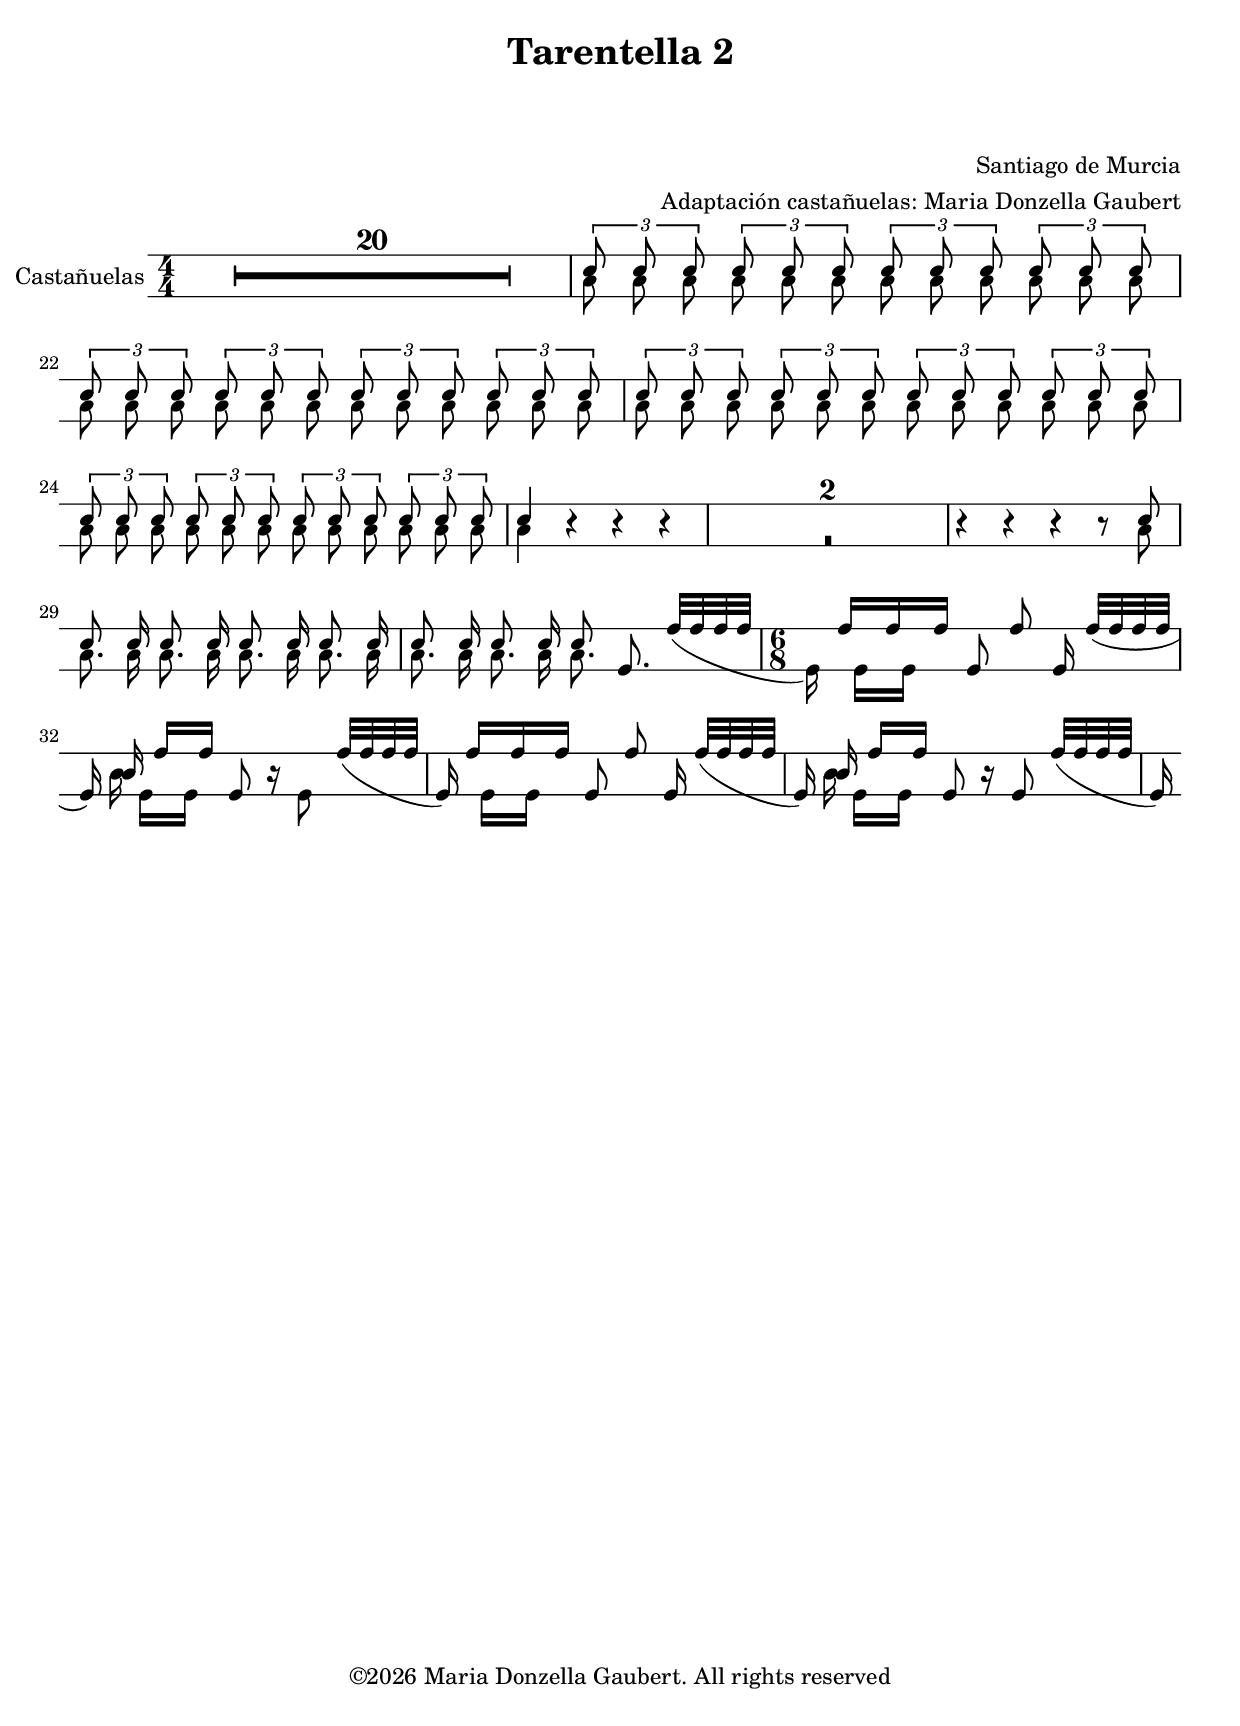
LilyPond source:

\version "2.24.4"
\language "english"
%%%%%%%%%%%%%%%%%%%%%%%%%
% Définition de fonctions
%%%%%%%%%%%%%%%%%%%%%%%%%

%transparence du point de prolongation de durée
ndot= { \override Dots.transparent = ##t }
rdot= { \revert Dots.transparent }

%%%%%%%%%%%%%%%%%%%%%%%%%%%%%%%%%%%%%%%%%%%%%
% Personnalisation de la portée de percussion
%%%%%%%%%%%%%%%%%%%%%%%%%%%%%%%%%%%%%%%%%%%%%

% Placement sur les lignes de portée des drums qu'on va utiliser pour les sons castagnettes
#(define mydrums '(
                    (hiwoodblock default #f  4)
                    (snare default #f  2)
                    (hightom default #f  1)
                    (claves default #f  0)
                    (lowtom default #f  -1)
                    (handclap default #f -2)
                    (lowoodblock default #f -4)
                    (hihat cross #f -6)
                    ))

%%%%%%%%%%%%%%%%%%%%%%%%%%%%%%%%%%%%%%%%%%%%%%%%%%%%%%%%%%%%%%%%%%%%%%
% Transformation des noms de code drums en noms de code castagnettes :
% pi ta tin (clap et toum arbitraires à garder pour d'autres sons) etc ...)
drumPitchNames = #`(
                     (pi  . hiwoodblock )
                     (ta  . lowoodblock )
                     (tin . claves)
                     (pimh . hightom)
                     (piml . lowtom)
                     (toum . snare)
                     (clap . handclap)
                     (pied . hihat)
                     )
%%%%%%%%%%%%%%%%%%%%%%%%%%%%%%%%%%%%%%%%%%%%%%%%%%%%%%%%%%%%
% Définition d'une portée de castagnettes à 2 lignes
% situéees à -4 espaces et +4   espaces de la ligne centrale
%%%%%%%%%%%%%%%%%%%%%%%%%%%%%%%%%%%%%%%%%%%%%%%%%%%%%%%%%%%%
castanetstaffTwolines = {
  \override Staff.LedgerLineSpanner.stencil = ##f
  \override Staff.StaffSymbol.line-positions = #'(-4  4)
}

%%%%%%%%%%%%%%%%%%%%%%%%%%%%%%%%%%%%%%%%%%%%%%%%%%%%%%%%%%
% Définition des fonctions musicales PI, TA, TIN, PIM e.tc
%%%%%%%%%%%%%%%%%%%%%%%%%%%%%%%%%%%%%%%%%%%%%%%%%%%%%%%%%%

PI = #(define-music-function (dur) (ly:duration?)
        #{
          \drummode {\stemUp { pi $dur }}
        #})

TA = #(define-music-function (dur) (ly:duration?)
        #{
          \drummode {\stemUp { ta $dur }}
        #})

TIN = #(define-music-function (dur) (ly:duration?)
         #{
           <<
             % note sonore
             \new DrumVoice {
               \voiceOne
               \drummode {\override NoteColumn.force-hshift = 0.9 { tin $dur }}
             }
             % note graphique muette
             \new DrumVoice {
               \voiceTwo
               \drummode { tin $dur }
             }
           >>
         #})

PIM = #(define-music-function (dur) (ly:duration?)
         #{
           <<
             % note sonore
             \new DrumVoice {
               \voiceOne
               \drummode {\ndot pimh $dur \rdot}
             }

             % note graphique muette
             \new DrumVoice {
               \voiceTwo
               \drummode { piml $dur }
             }
           >>
         #})

trioPIM = #(define-music-function (dur) (ly:duration?)
             #{
               <<
                 % note sonore
                 \new DrumVoice {
                   \voiceOne
                   \tuplet 3/2 \drummode {\ndot pimh $dur pimh\noBeam pimh \rdot}
                 }

                 % note graphique muette
                 \new DrumVoice {
                   \voiceTwo
                   \once \override TupletNumber.transparent = ##t \once \override TupletBracket.transparent = ##t \tuplet 3/2 \drummode  { piml $dur piml\noBeam piml }
                 }
               >>
             #})

CHIM = #(define-music-function (dur) (ly:duration?)
          #{
            <<
              % note sonore
              \new DrumVoice {
                \voiceOne
                \drummode {\override NoteColumn.force-hshift = 0.7 \ndot pimh $dur \rdot}
              }

              % note graphique muette
              \new DrumVoice {
                \voiceTwo
                \drummode { piml $dur }
              }
            >>
          #})

TACHIMPI = #(define-music-function (dur) (ly:duration?)
              #{
                <<
                  % note sonore
                  \new DrumVoice {
                    \voiceOne
                    \drummode {s $dur \override NoteColumn.force-hshift = 0.7 \ndot pimh $dur pi $dur \rdot}
                  }
                  % note graphique muette
                  \new DrumVoice {
                    \voiceTwo
                    \drummode {ta $dur ( piml $dur s s}
                  }
                >>
              #})

TAN = #(define-music-function (dur) (ly:duration?)
         #{
           <<
             \new DrumVoice {
               \voiceOne
               \drummode { pi $dur }
             }

             \new DrumVoice {
               \voiceTwo
               \drummode { ta $dur }
             }
           >>
         #})

trioTAN = #(define-music-function (dur) (ly:duration?)
             #{
               <<
                 % note sonore
                 \new DrumVoice {
                   \voiceOne
                   \tuplet 3/2 \drummode { pi $dur ( pi\noBeam pi }
                 }

                 % note graphique muette
                 \new DrumVoice {
                   \voiceTwo
                   \once \override TupletNumber.transparent = ##t \once \override TupletBracket.transparent = ##t \tuplet 3/2 \drummode  { ta $dur ta\noBeam ta }
                 }
               >>
             #})


RI = #(define-music-function (dur) (ly:duration?)
        #{
          \drummode {\stemUp {  pi $dur[ ( pi pi pi] }}
        #})

RA = #(define-music-function (dur) (ly:duration?)
        #{
          \drummode {\stemDown { ta[ $dur ( ta ta ta] }}
        #})

RIA = #(define-music-function (dur) (ly:duration?)
         #{
           \drummode {\stemUp pi[ $dur ( pi pi pi] \stemDown ta}
         #})

RIAN = #(define-music-function (dur) (ly:duration?)
          #{
            <<
              % note sonore
              \new DrumVoice {
                \voiceOne
                \drummode {\override Slur.extra-offset = #'(0. . 0.1)  [pi $dur _(pi pi pi)] }
              }

              % note graphique muette
              \new DrumVoice {
                \voiceTwo
                \drummode {\override Slur.extra-offset = #'(0. . -0.1) [ta $dur ^(ta ta ta)] }
              }
            >>
          #})
% Attention: le RAIAI n'est pas exact en attendant la modification faire des RAIAI en manuel, par exemple:
% RAIAI= << {s32 [pi16 pi pi pi]} \\ {[ta16 ta ta ta] s32} >>
RAIAI = #(define-music-function (dur1 dur2) (ly:duration? ly:duration?)
           #{
             <<
               \new DrumVoice {
                 \voiceOne
                 \drummode {s $dur2 pi[ $dur1 pi pi pi]}
               }

               \new DrumVoice {
                 \voiceTwo
                 \drummode { ta[ $dur1 ta ta ta] s $dur2 }
               }
             >>
           #})
CAR = #(define-music-function (dur) (ly:duration?)
         #{
           \drummode {\override TupletBracket.bracket-visibility = ##f \tuplet 5/4 {\stemUp [pi $dur _( pi pi pi] \stemDown ta)}}
         #})

%%%%%%%%%%%%%%%%%%%%%%%%%%
% La partition commence là
%%%%%%%%%%%%%%%%%%%%%%%%%%

\header {
  % Bloc de définition de l'entête
  % Pour supprimer une partie de l'entête la faire précéder par % (exemple ci-dessou on a enlevé la dédicace
  % On peut aussi juste enlever le texte entre guillemets

  %  dedication = "À "
  title = "Tarentella 2"
  subtitle = " "
  subsubtitle = " "
  instrument = " "
  composer = "Santiago de Murcia"
  arranger = "Adaptación castañuelas: Maria Donzella Gaubert"
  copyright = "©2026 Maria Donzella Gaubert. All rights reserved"
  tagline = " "
}

\score {
  % La partition proprement dite
  \new DrumStaff 	%nouvelle portée
  \with {
    % personnalisation de la portée
    \numericTimeSignature	% pour écrire 4/4 plutôt que C
    \omit Clef	% Omettre la clef de percussion
    instrumentName = "Castañuelas"	% Inscrire le nom de l'instrument au début de la portée
  }
 \compressMMRests  {
    \set DrumStaff.drumStyleTable = #(alist->hash-table mydrums)	% Chargement de la table de percussion personnalisée pour les castagnettes

    \drummode {
      \autoBeamOff
      % on est en mode percussion (pas mélodique)
      \castanetstaffTwolines	% chargement de la portée personnalisée
      \time 4/4
      %\tempo 4.=100	%Définition de la métrique et du tempo
%%%%%%%%%%%%%%%%%%%%%%%%%%%%%%%%%%%%%%%%%%
      %	Ici on commence à entrer la musique
%%%%%%%%%%%%%%%%%%%%%%%%%%%%%%%%%%%%%%%%%%
      %      \stopStaff \startStaff
      %      \revert Staff.StaffSymbol.line-positions
        {
       {R1*20}
        \repeat unfold 16 {\trioPIM8}
        \PIM4 r4 r4 r4 %m25
        { R1*2 }
        r4 r4 r4 r8 \PIM8
        \repeat unfold 6 { \PIM8. \PIM16 } \PIM8. ta8.
        \slurDown  \RI32 \time 6/8 \stemDown ta16)
        <<
         \voiceOne  { \stemUp pi16[ s32 pi16 s32 pi16 ] }
          \\
         \voiceTwo  { \stemDown s32[ ta16 s32 ta16]}
        >>
        \TA8 \PI8 ta16 \slurDown \RI32 ta16) \TIN16
        <<
         \voiceTwo {  \stemDown ta16[ s32 ta16 s32 ]}
          \\
         \voiceOne  { \stemUp s32[ pi16 s32 pi16 ]}
        >>
        \TA8\stemDown r16 ta8  \slurDown  \RI32 ta16 )
        <<
          \voiceOne {\stemUp pi16[ s32 pi16 s32 pi16 ]}
          \\
          \voiceTwo {\stemDown s32[ ta16 s32 ta16]}
        >>
        \TA8 \PI8 ta16 \slurDown  \RI32 ta16) \TIN16
        <<
          \voiceTwo { \stemDown ta16[ s32 ta16 s32 ]}
          \\
          \voiceOne { \stemUp s32[ pi16 s32 pi16]}
        >>
        \TA8\noBeam r16 ta8
        \slurDown \RI32 ta16)
      }
    }
  }
%%%%%%%%%%%%%%%%%%%%%%%
  % La partition finit ici
%%%%%%%%%%%%%%%%%%%%%%%
  \layout { }
  \midi {  \tempo 8=60 }
}